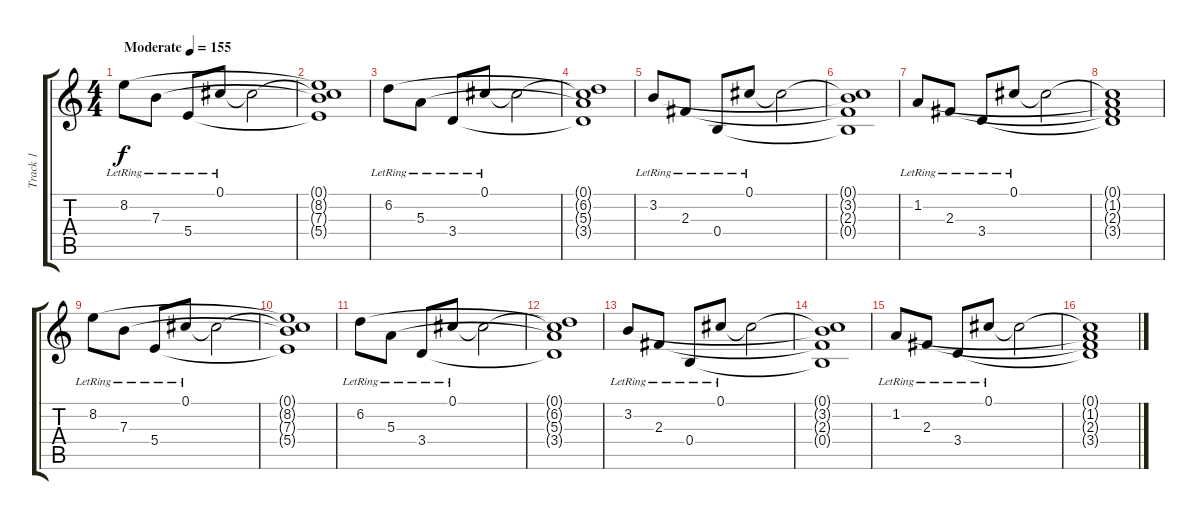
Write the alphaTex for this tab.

\track ("Track 1" "Track 1") {instrument distortionguitar}
\staff {score tabs}
\tuning (Db4 Ab3 E3 B2 Gb2 B1) {hide}
\ts (4 4)
\tempo (155 "Moderate")
\clef g2
\ks c
8.2{lr}.8{dy f instrument distortionguitar} 7.3{lr}.8 5.4{lr}.8 0.1{lr}.8 0.1{t}.2 |
(0.1{t} 8.2{t} 7.3{t} 5.4{t}).1 |
6.2{lr}.8 5.3{lr}.8 3.4{lr}.8 0.1{lr}.8 0.1{t}.2 |
(0.1{t} 6.2{t} 5.3{t} 3.4{t}).1 |
3.2{lr}.8 2.3{lr}.8 0.4{lr}.8 0.1{lr}.8 0.1{t}.2 |
(0.1{t} 3.2{t} 2.3{t} 0.4{t}).1 |
1.2{lr}.8 2.3{lr}.8 3.4{lr}.8 0.1{lr}.8 0.1{t}.2 |
(0.1{t} 1.2{t} 2.3{t} 3.4{t}).1 |
8.2{lr}.8 7.3{lr}.8 5.4{lr}.8 0.1{lr}.8 0.1{t}.2 |
(0.1{t} 8.2{t} 7.3{t} 5.4{t}).1 |
6.2{lr}.8 5.3{lr}.8 3.4{lr}.8 0.1{lr}.8 0.1{t}.2 |
(0.1{t} 6.2{t} 5.3{t} 3.4{t}).1 |
3.2{lr}.8 2.3{lr}.8 0.4{lr}.8 0.1{lr}.8 0.1{t}.2 |
(0.1{t} 3.2{t} 2.3{t} 0.4{t}).1 |
1.2{lr}.8 2.3{lr}.8 3.4{lr}.8 0.1{lr}.8 0.1{t}.2 |
(0.1{t} 1.2{t} 2.3{t} 3.4{t}).1
